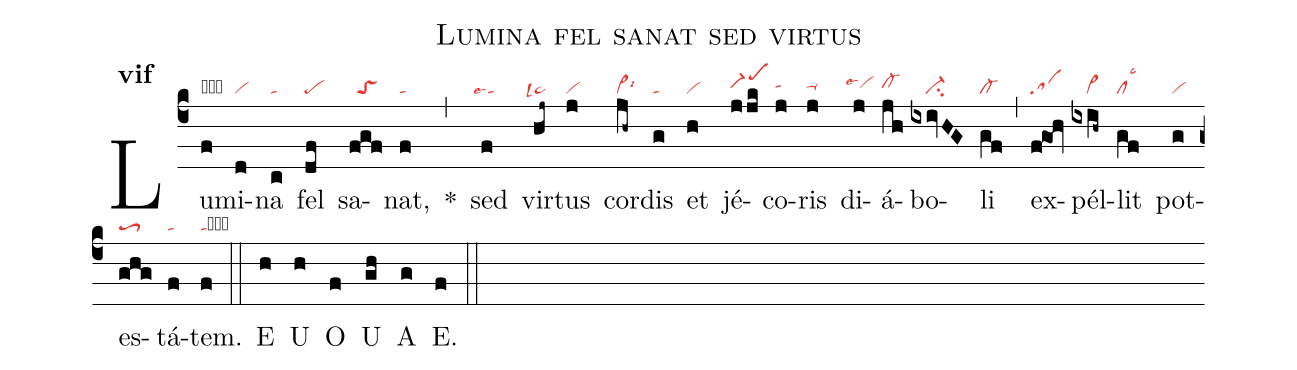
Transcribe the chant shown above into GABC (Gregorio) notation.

name:Lumina fel sanat sed virtus;
office-part:an;
mode:6f;
nabc-lines:1;
%%
initial-style: 1;
name: Lumina fel sanat;
mode:6;
office-part: Antiphona;
annotation: Ant.;
annotation:vi f;
nabc-lines:1;
%%
(c4) Lu(f|obvihh)mi(d|vi)na(c|ta) fel(df|pe) sa(fgf|//toS)nat,(f|ta) <sp>*</sp>(,) sed(f|``talse1) vir(hj~|``ta>lsl4)tus(j|vi) cor(jh~|cl~lsi6)dis(g|ta) et(h|vi) jé(jjk|scM1hh)co(j|tahh)ris(j|ta-hh) di(j|``vihhlse4)á(jh|cl-hh)bo(ixivHG|////ci-)li(gf|cl-) (,) ex(f!goh|sa)pél(ixih~|////cl~)lit(gf|cllsc3) pot(g|vi)es(ghg|toS3)tá(f|ta)tem.(f|tacb) (::)
<eu>E(h) U(h) O(f) U(gh) A(g) E.(f) </eu>(::)
